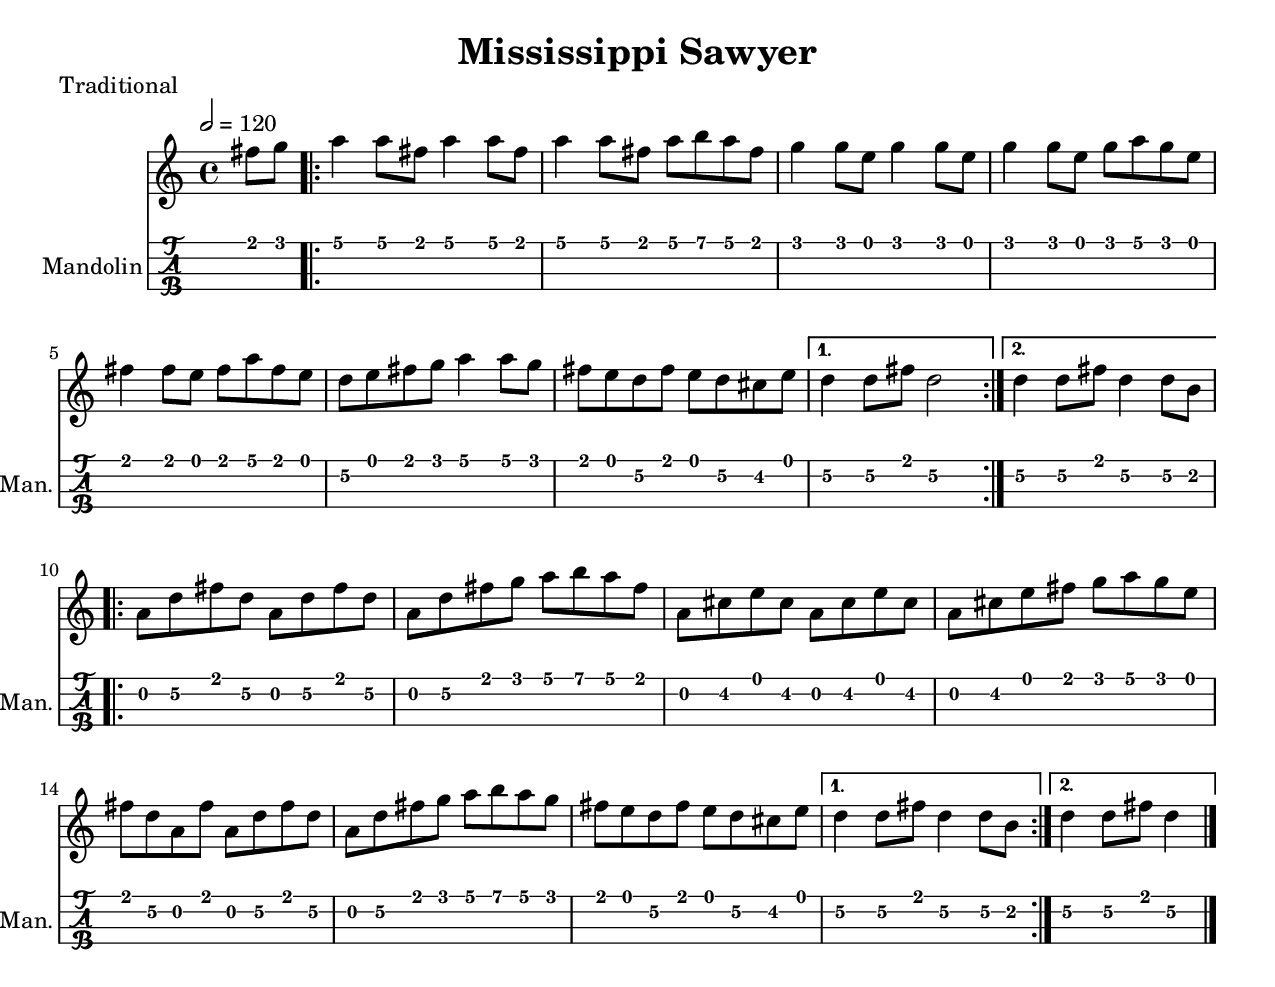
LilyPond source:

\version "2.3.25"
\header {
  title = "Mississippi Sawyer"
  piece = "Traditional"
}
#(set-default-paper-size "letter")

melody = \relative c {
  \time 4/4
  \tempo 2 = 120
  \partial 8*2
  
  % [SEQUENCE_TRACK_NAME] main
  fis''8 g |
  \repeat volta 2 {
    a4 a8 fis a4 a8 fis |
    a4 a8 fis a b a fis |
    g4 g8 e g4 g8 e |
    g4 g8 e g a g e |
    fis4 fis8 e fis a fis e |
    d e fis g a4 a8 g |
    fis e d fis e d cis e |
  } \alternative {
    { d4 d8 fis d2 | }
    { d4 d8 fis d4 d8 b | }
  }
  \repeat volta 2 {
    a d fis d a d fis d |
    a d fis g a b a fis |
    a, cis e cis a cis e cis |
    a cis e fis g a g e |
    fis d a fis' a, d fis d |
    a d fis g a b a g |
    fis e d fis e d cis e |
  } \alternative {
    { d4 d8 fis d4 d8 b | }
    { d4 d8 fis d4 \bar "|." }
  }
}

\score {
  <<
    \context Staff=melody \melody
    \new TabStaff <<
%      \set TabStaff.stringTunings = #mandolin-tuning
      \set TabStaff.stringTunings = #'(16 9 2 -5)
      \set Staff.instrument = "Mandolin"
      \set Staff.instr = "Man."
      \melody
    >>
  >>
}

% midi score
\score {
  \unfoldRepeats
  \context PianoStaff <<
    \context Staff=melody \melody
  >>
  \midi {
    \tempo 2=120
  }
}
